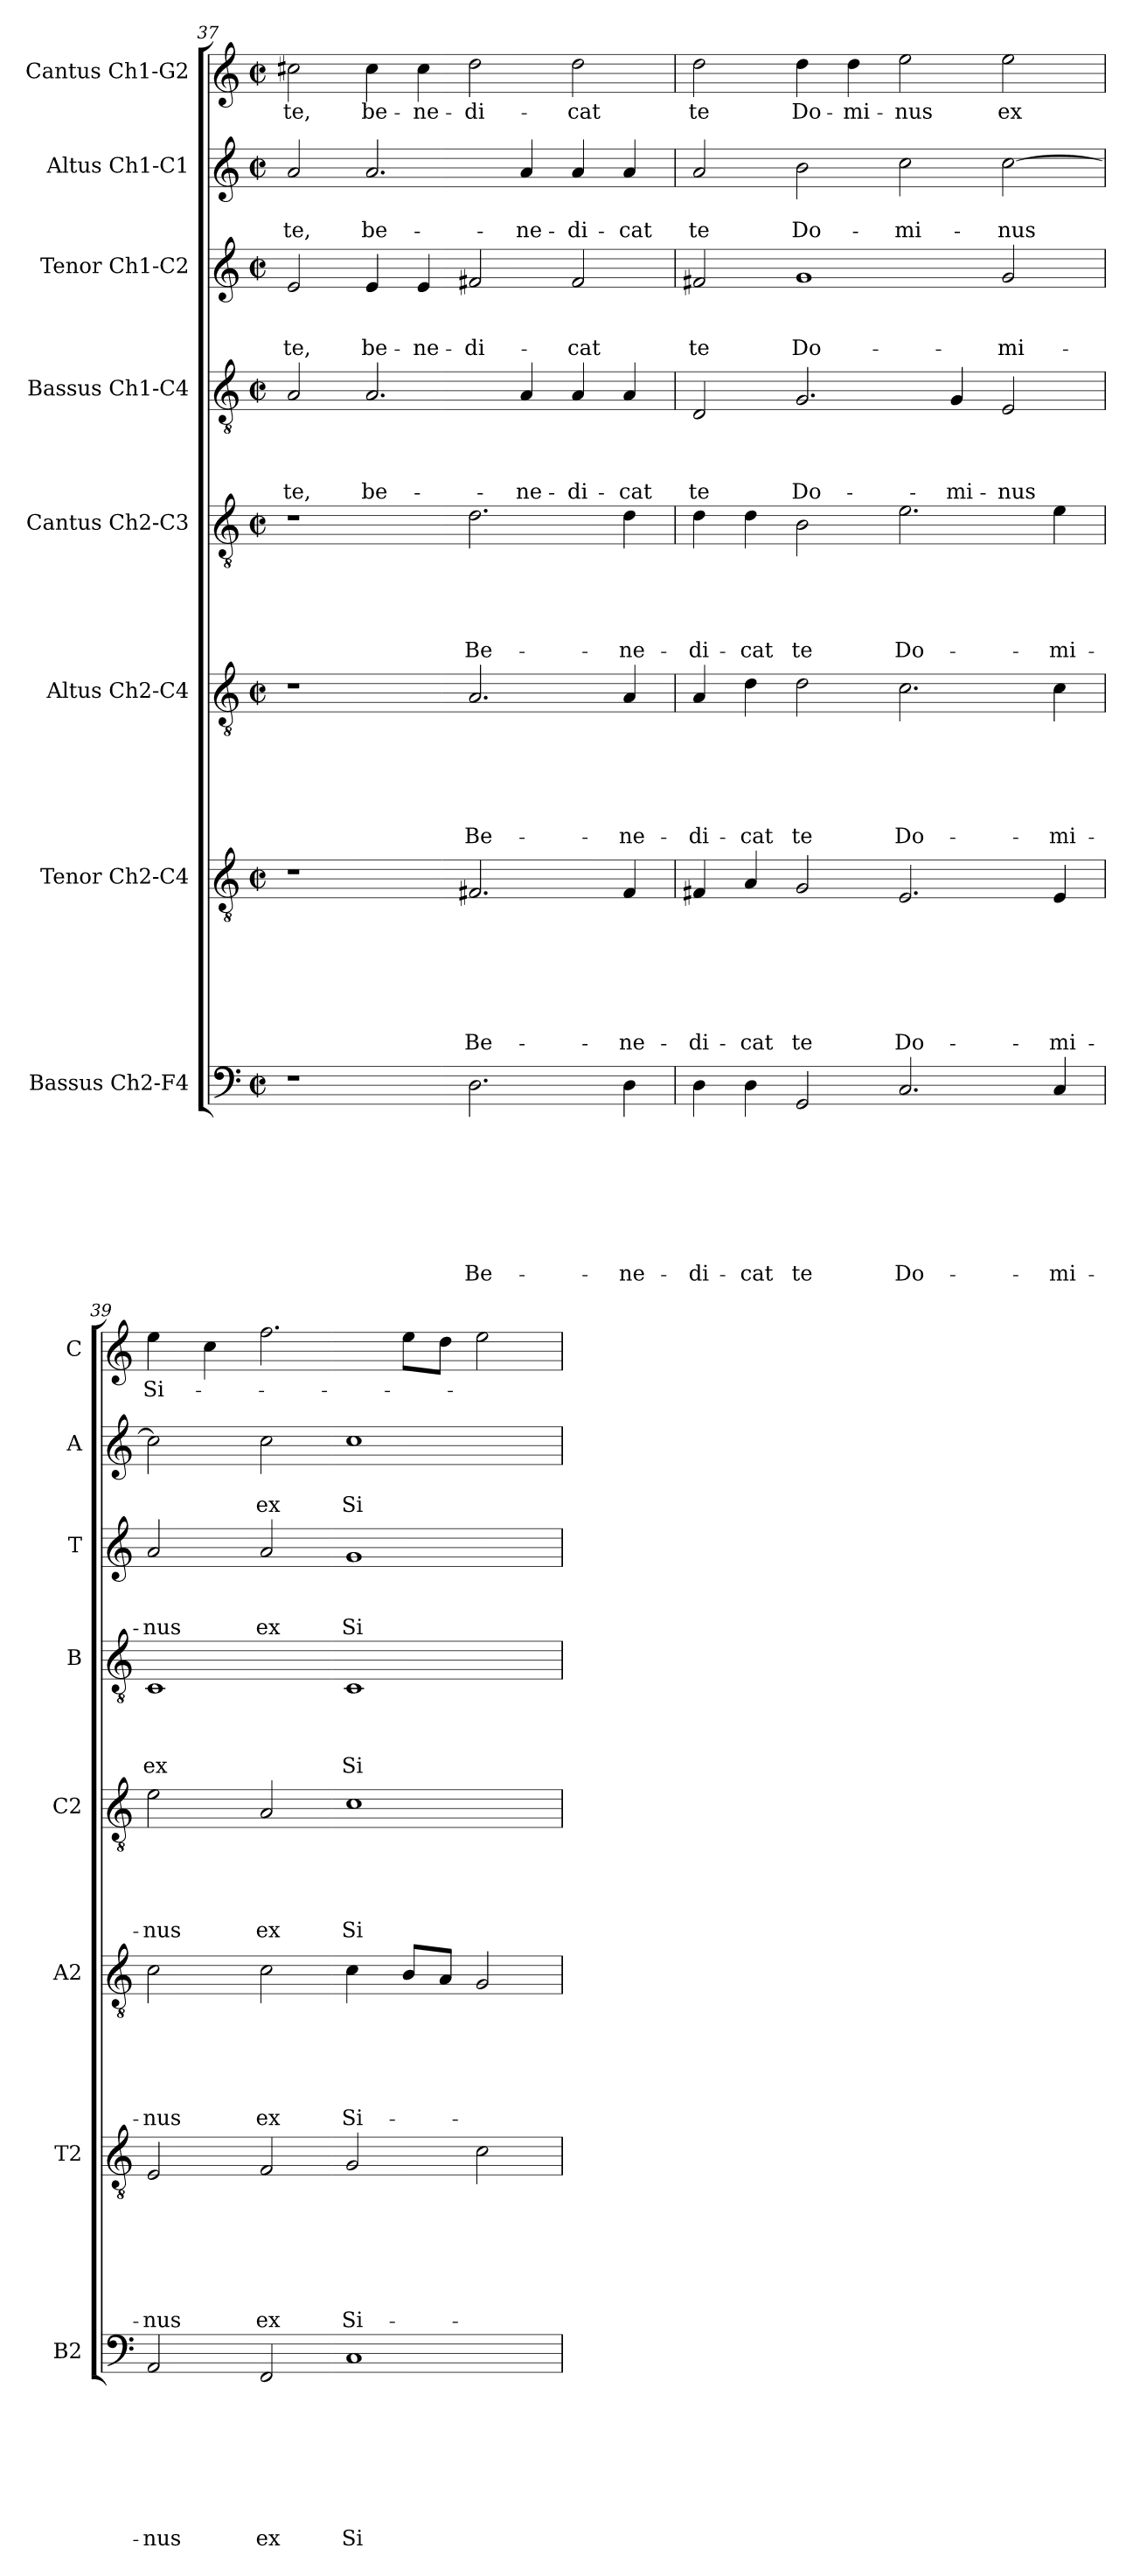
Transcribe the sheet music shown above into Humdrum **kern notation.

**kern	**text	**text	**text	**text	**text	**text	**text	**text	**kern	**text	**text	**text	**text	**text	**text	**text	**kern	**text	**text	**text	**text	**text	**text	**kern	**text	**text	**text	**text	**text	**kern	**text	**text	**text	**text	**kern	**text	**text	**text	**kern	**text	**text	**kern	**text
*part8	*part8	*part8	*part8	*part8	*part8	*part8	*part8	*part8	*part7	*part7	*part7	*part7	*part7	*part7	*part7	*part7	*part6	*part6	*part6	*part6	*part6	*part6	*part6	*part5	*part5	*part5	*part5	*part5	*part5	*part4	*part4	*part4	*part4	*part4	*part3	*part3	*part3	*part3	*part2	*part2	*part2	*part1	*part1
*staff8	*staff8	*staff8	*staff8	*staff8	*staff8	*staff8	*staff8	*staff8	*staff7	*staff7	*staff7	*staff7	*staff7	*staff7	*staff7	*staff7	*staff6	*staff6	*staff6	*staff6	*staff6	*staff6	*staff6	*staff5	*staff5	*staff5	*staff5	*staff5	*staff5	*staff4	*staff4	*staff4	*staff4	*staff4	*staff3	*staff3	*staff3	*staff3	*staff2	*staff2	*staff2	*staff1	*staff1
*I"Bassus Ch2-F4	*	*	*	*	*	*	*	*	*I"Tenor Ch2-C4	*	*	*	*	*	*	*	*I"Altus Ch2-C4	*	*	*	*	*	*	*I"Cantus Ch2-C3	*	*	*	*	*	*I"Bassus Ch1-C4	*	*	*	*	*I"Tenor Ch1-C2	*	*	*	*I"Altus Ch1-C1	*	*	*I"Cantus Ch1-G2	*
*I'B2	*	*	*	*	*	*	*	*	*I'T2	*	*	*	*	*	*	*	*I'A2	*	*	*	*	*	*	*I'C2	*	*	*	*	*	*I'B	*	*	*	*	*I'T	*	*	*	*I'A	*	*	*I'C	*
*clefF4	*	*	*	*	*	*	*	*	*clefGv2	*	*	*	*	*	*	*	*clefGv2	*	*	*	*	*	*	*clefGv2	*	*	*	*	*	*clefGv2	*	*	*	*	*clefG2	*	*	*	*clefG2	*	*	*clefG2	*
*k[]	*	*	*	*	*	*	*	*	*k[]	*	*	*	*	*	*	*	*k[]	*	*	*	*	*	*	*k[]	*	*	*	*	*	*k[]	*	*	*	*	*k[]	*	*	*	*k[]	*	*	*k[]	*
*C:	*	*	*	*	*	*	*	*	*C:	*	*	*	*	*	*	*	*C:	*	*	*	*	*	*	*C:	*	*	*	*	*	*C:	*	*	*	*	*C:	*	*	*	*C:	*	*	*C:	*
*M2/2	*	*	*	*	*	*	*	*	*M2/2	*	*	*	*	*	*	*	*M2/2	*	*	*	*	*	*	*M2/2	*	*	*	*	*	*M2/2	*	*	*	*	*M2/2	*	*	*	*M2/2	*	*	*M2/2	*
*met(c|)	*	*	*	*	*	*	*	*	*met(c|)	*	*	*	*	*	*	*	*met(c|)	*	*	*	*	*	*	*met(c|)	*	*	*	*	*	*met(c|)	*	*	*	*	*met(c|)	*	*	*	*met(c|)	*	*	*met(c|)	*
=37	=37	=37	=37	=37	=37	=37	=37	=37	=37	=37	=37	=37	=37	=37	=37	=37	=37	=37	=37	=37	=37	=37	=37	=37	=37	=37	=37	=37	=37	=37	=37	=37	=37	=37	=37	=37	=37	=37	=37	=37	=37	=37	=37
!	!	!	!	!	!	!	!	!	!	!	!	!	!	!	!	!	!	!	!	!	!	!	!	!	!	!	!	!	!	!	!	!	!	!LO:LY:b	!	!	!	!LO:LY:b	!	!	!LO:LY:b	!	!LO:LY:b
1r	.	.	.	.	.	.	.	.	1r	.	.	.	.	.	.	.	1r	.	.	.	.	.	.	1r	.	.	.	.	.	2A/	.	.	.	te,	2e/	.	.	te,	2a/	.	te,	2cc#X\	te,
!	!	!	!	!	!	!	!	!	!	!	!	!	!	!	!	!	!	!	!	!	!	!	!	!	!	!	!	!	!	!	!	!	!	!LO:LY:b	!	!	!	!LO:LY:b	!	!	!LO:LY:b	!	!LO:LY:b
.	.	.	.	.	.	.	.	.	.	.	.	.	.	.	.	.	.	.	.	.	.	.	.	.	.	.	.	.	.	2.A/	.	.	.	be-	4e/	.	.	be-	2.a/	.	be-	4cc#\	be-
!	!	!	!	!	!	!	!	!	!	!	!	!	!	!	!	!	!	!	!	!	!	!	!	!	!	!	!	!	!	!	!	!	!	!	!	!	!	!LO:LY:b	!	!	!	!	!LO:LY:b
.	.	.	.	.	.	.	.	.	.	.	.	.	.	.	.	.	.	.	.	.	.	.	.	.	.	.	.	.	.	.	.	.	.	.	4e/	.	.	-ne-	.	.	.	4cc#\	-ne-
!	!	!	!	!	!	!	!	!LO:LY:b	!	!	!	!	!	!	!	!LO:LY:b	!	!	!	!	!	!	!LO:LY:b	!	!	!	!	!	!LO:LY:b	!	!	!	!	!	!	!	!	!LO:LY:b	!	!	!	!	!LO:LY:b
2.D\	.	.	.	.	.	.	.	Be-	2.F#X/	.	.	.	.	.	.	Be-	2.A/	.	.	.	.	.	Be-	2.d\	.	.	.	.	Be-	.	.	.	.	.	2f#X/	.	.	-di-	.	.	.	2dd\	-di-
!	!	!	!	!	!	!	!	!	!	!	!	!	!	!	!	!	!	!	!	!	!	!	!	!	!	!	!	!	!	!	!	!	!	!LO:LY:b	!	!	!	!	!	!	!LO:LY:b	!	!
.	.	.	.	.	.	.	.	.	.	.	.	.	.	.	.	.	.	.	.	.	.	.	.	.	.	.	.	.	.	4A/	.	.	.	-ne-	.	.	.	.	4a/	.	-ne-	.	.
!	!	!	!	!	!	!	!	!	!	!	!	!	!	!	!	!	!	!	!	!	!	!	!	!	!	!	!	!	!	!	!	!	!	!LO:LY:b	!	!	!	!LO:LY:b	!	!	!LO:LY:b	!	!LO:LY:b
.	.	.	.	.	.	.	.	.	.	.	.	.	.	.	.	.	.	.	.	.	.	.	.	.	.	.	.	.	.	4A/	.	.	.	-di-	2f#/	.	.	-cat	4a/	.	-di-	2dd\	-cat
!	!	!	!	!	!	!	!	!LO:LY:b	!	!	!	!	!	!	!	!LO:LY:b	!	!	!	!	!	!	!LO:LY:b	!	!	!	!	!	!LO:LY:b	!	!	!	!	!LO:LY:b	!	!	!	!	!	!	!LO:LY:b	!	!
4D\	.	.	.	.	.	.	.	-ne-	4F#/	.	.	.	.	.	.	-ne-	4A/	.	.	.	.	.	-ne-	4d\	.	.	.	.	-ne-	4A/	.	.	.	-cat	.	.	.	.	4a/	.	-cat	.	.
=38	=38	=38	=38	=38	=38	=38	=38	=38	=38	=38	=38	=38	=38	=38	=38	=38	=38	=38	=38	=38	=38	=38	=38	=38	=38	=38	=38	=38	=38	=38	=38	=38	=38	=38	=38	=38	=38	=38	=38	=38	=38	=38	=38
!	!	!	!	!	!	!	!	!LO:LY:b	!	!	!	!	!	!	!	!LO:LY:b	!	!	!	!	!	!	!LO:LY:b	!	!	!	!	!	!LO:LY:b	!	!	!	!	!LO:LY:b	!	!	!	!LO:LY:b	!	!	!LO:LY:b	!	!LO:LY:b
4D\	.	.	.	.	.	.	.	-di-	4F#X/	.	.	.	.	.	.	-di-	4A/	.	.	.	.	.	-di-	4d\	.	.	.	.	-di-	2D/	.	.	.	te	2f#X/	.	.	te	2a/	.	te	2dd\	te
!	!	!	!	!	!	!	!	!LO:LY:b	!	!	!	!	!	!	!	!LO:LY:b	!	!	!	!	!	!	!LO:LY:b	!	!	!	!	!	!LO:LY:b	!	!	!	!	!	!	!	!	!	!	!	!	!	!
4D\	.	.	.	.	.	.	.	-cat	4A/	.	.	.	.	.	.	-cat	4d\	.	.	.	.	.	-cat	4d\	.	.	.	.	-cat	.	.	.	.	.	.	.	.	.	.	.	.	.	.
!	!	!	!	!	!	!	!	!LO:LY:b	!	!	!	!	!	!	!	!LO:LY:b	!	!	!	!	!	!	!LO:LY:b	!	!	!	!	!	!LO:LY:b	!	!	!	!	!LO:LY:b	!	!	!	!LO:LY:b	!	!	!LO:LY:b	!	!LO:LY:b
2GG/	.	.	.	.	.	.	.	te	2G/	.	.	.	.	.	.	te	2d\	.	.	.	.	.	te	2B\	.	.	.	.	te	2.G/	.	.	.	Do-	1g	.	.	Do-	2b\	.	Do-	4dd\	Do-
!	!	!	!	!	!	!	!	!	!	!	!	!	!	!	!	!	!	!	!	!	!	!	!	!	!	!	!	!	!	!	!	!	!	!	!	!	!	!	!	!	!	!	!LO:LY:b
.	.	.	.	.	.	.	.	.	.	.	.	.	.	.	.	.	.	.	.	.	.	.	.	.	.	.	.	.	.	.	.	.	.	.	.	.	.	.	.	.	.	4dd\	-mi-
!	!	!	!	!	!	!	!	!LO:LY:b	!	!	!	!	!	!	!	!LO:LY:b	!	!	!	!	!	!	!LO:LY:b	!	!	!	!	!	!LO:LY:b	!	!	!	!	!	!	!	!	!	!	!	!LO:LY:b	!	!LO:LY:b
2.C/	.	.	.	.	.	.	.	Do-	2.E/	.	.	.	.	.	.	Do-	2.c\	.	.	.	.	.	Do-	2.e\	.	.	.	.	Do-	.	.	.	.	.	.	.	.	.	2cc\	.	-mi-	2ee\	-nus
!	!	!	!	!	!	!	!	!	!	!	!	!	!	!	!	!	!	!	!	!	!	!	!	!	!	!	!	!	!	!	!	!	!	!LO:LY:b	!	!	!	!	!	!	!	!	!
.	.	.	.	.	.	.	.	.	.	.	.	.	.	.	.	.	.	.	.	.	.	.	.	.	.	.	.	.	.	4G/	.	.	.	-mi-	.	.	.	.	.	.	.	.	.
!	!	!	!	!	!	!	!	!	!	!	!	!	!	!	!	!	!	!	!	!	!	!	!	!	!	!	!	!	!	!	!	!	!	!LO:LY:b	!	!	!	!LO:LY:b	!	!	!LO:LY:b	!	!LO:LY:b
.	.	.	.	.	.	.	.	.	.	.	.	.	.	.	.	.	.	.	.	.	.	.	.	.	.	.	.	.	.	2E/	.	.	.	-nus	2g/	.	.	-mi-	[2cc\	.	-nus	2ee\	ex
!	!	!	!	!	!	!	!	!LO:LY:b	!	!	!	!	!	!	!	!LO:LY:b	!	!	!	!	!	!	!LO:LY:b	!	!	!	!	!	!LO:LY:b	!	!	!	!	!	!	!	!	!	!	!	!	!	!
4C/	.	.	.	.	.	.	.	-mi-	4E/	.	.	.	.	.	.	-mi-	4c\	.	.	.	.	.	-mi-	4e\	.	.	.	.	-mi-	.	.	.	.	.	.	.	.	.	.	.	.	.	.
!!LO:LB:g=z
=39	=39	=39	=39	=39	=39	=39	=39	=39	=39	=39	=39	=39	=39	=39	=39	=39	=39	=39	=39	=39	=39	=39	=39	=39	=39	=39	=39	=39	=39	=39	=39	=39	=39	=39	=39	=39	=39	=39	=39	=39	=39	=39	=39
!	!	!	!	!	!	!	!	!LO:LY:b	!	!	!	!	!	!	!	!LO:LY:b	!	!	!	!	!	!	!LO:LY:b	!	!	!	!	!	!LO:LY:b	!	!	!	!	!LO:LY:b	!	!	!	!LO:LY:b	!	!	!	!	!LO:LY:b
2AA/	.	.	.	.	.	.	.	-nus	2E/	.	.	.	.	.	.	-nus	2c\	.	.	.	.	.	-nus	2e\	.	.	.	.	-nus	1C	.	.	.	ex	2a/	.	.	-nus	2cc\]	.	.	4ee\	Si-
.	.	.	.	.	.	.	.	.	.	.	.	.	.	.	.	.	.	.	.	.	.	.	.	.	.	.	.	.	.	.	.	.	.	.	.	.	.	.	.	.	.	4cc\	.
!	!	!	!	!	!	!	!	!LO:LY:b	!	!	!	!	!	!	!	!LO:LY:b	!	!	!	!	!	!	!LO:LY:b	!	!	!	!	!	!LO:LY:b	!	!	!	!	!	!	!	!	!LO:LY:b	!	!	!LO:LY:b	!	!
2FF/	.	.	.	.	.	.	.	ex	2F/	.	.	.	.	.	.	ex	2c\	.	.	.	.	.	ex	2A/	.	.	.	.	ex	.	.	.	.	.	2a/	.	.	ex	2cc\	.	ex	2.ff\	.
!	!	!	!	!	!	!	!	!LO:LY:b	!	!	!	!	!	!	!	!LO:LY:b	!	!	!	!	!	!	!LO:LY:b	!	!	!	!	!	!LO:LY:b	!	!	!	!	!LO:LY:b	!	!	!	!LO:LY:b	!	!	!LO:LY:b	!	!
1C	.	.	.	.	.	.	.	Si-	2G/	.	.	.	.	.	.	Si-	4c\	.	.	.	.	.	Si-	1c	.	.	.	.	Si-	1C	.	.	.	Si-	1g	.	.	Si-	1cc	.	Si-	.	.
.	.	.	.	.	.	.	.	.	.	.	.	.	.	.	.	.	8B/L	.	.	.	.	.	.	.	.	.	.	.	.	.	.	.	.	.	.	.	.	.	.	.	.	8ee\L	.
.	.	.	.	.	.	.	.	.	.	.	.	.	.	.	.	.	8A/J	.	.	.	.	.	.	.	.	.	.	.	.	.	.	.	.	.	.	.	.	.	.	.	.	8dd\J	.
.	.	.	.	.	.	.	.	.	2c\	.	.	.	.	.	.	.	2G/	.	.	.	.	.	.	.	.	.	.	.	.	.	.	.	.	.	.	.	.	.	.	.	.	2ee\	.
=	=	=	=	=	=	=	=	=	=	=	=	=	=	=	=	=	=	=	=	=	=	=	=	=	=	=	=	=	=	=	=	=	=	=	=	=	=	=	=	=	=	=	=
*-	*-	*-	*-	*-	*-	*-	*-	*-	*-	*-	*-	*-	*-	*-	*-	*-	*-	*-	*-	*-	*-	*-	*-	*-	*-	*-	*-	*-	*-	*-	*-	*-	*-	*-	*-	*-	*-	*-	*-	*-	*-	*-	*-
